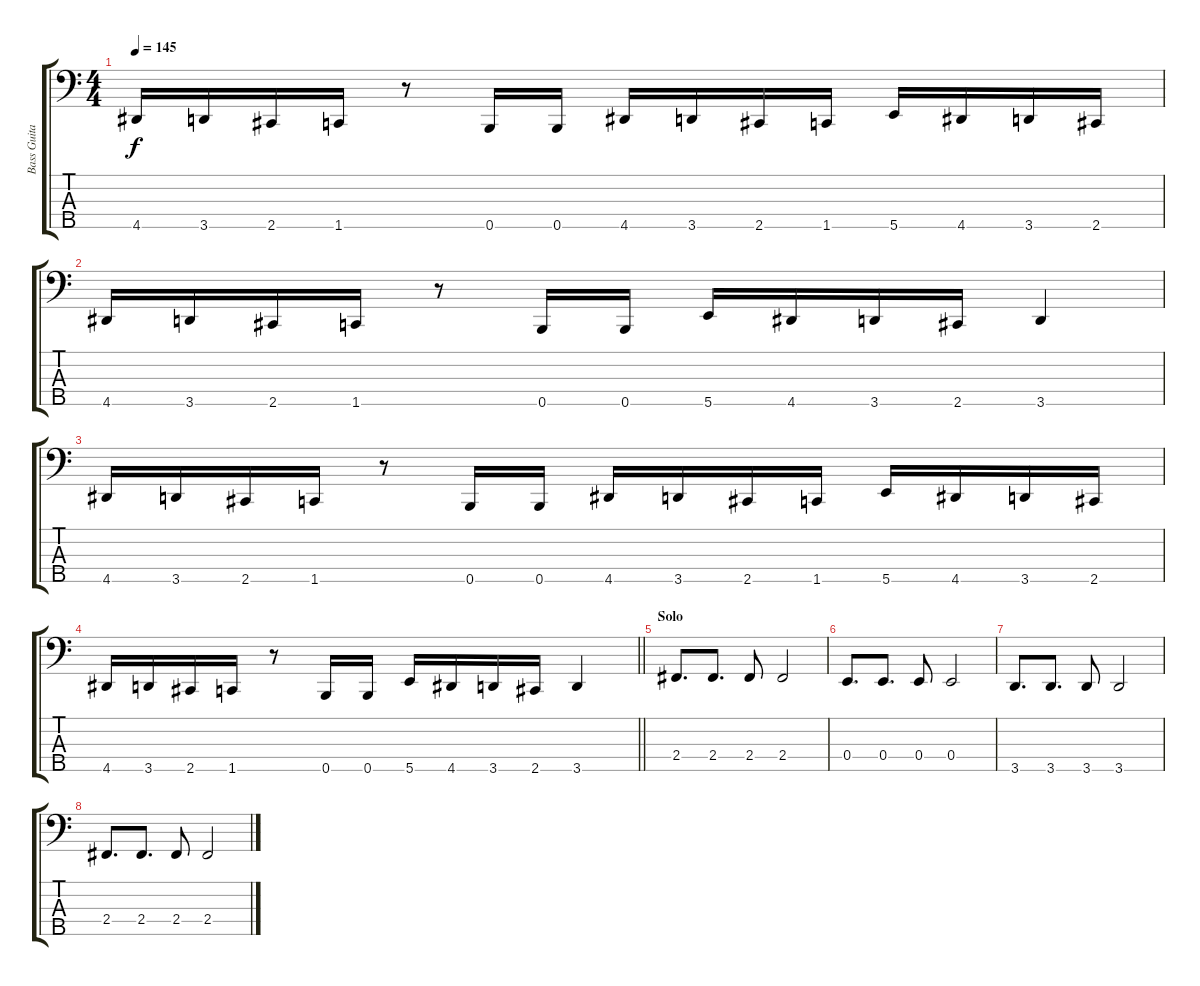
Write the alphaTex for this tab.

\track ("Bass Guitar" "Bass Guita") {instrument electricbassfinger}
\staff {score tabs}
\tuning (G2 D2 A1 E1 B0) {hide}
\ts (4 4)
\tempo 145
\clef f4
\ks c
4.5.16{dy f} 3.5.16 2.5.16 1.5.16 r.8 0.5.16 0.5.16 4.5.16 3.5.16 2.5.16 1.5.16 5.5.16 4.5.16 3.5.16 2.5.16 |
4.5.16 3.5.16 2.5.16 1.5.16 r.8 0.5.16 0.5.16 5.5.16 4.5.16 3.5.16 2.5.16 3.5.4 |
4.5.16 3.5.16 2.5.16 1.5.16 r.8 0.5.16 0.5.16 4.5.16 3.5.16 2.5.16 1.5.16 5.5.16 4.5.16 3.5.16 2.5.16 |
\barLineRight lightlight
4.5.16 3.5.16 2.5.16 1.5.16 r.8 0.5.16 0.5.16 5.5.16 4.5.16 3.5.16 2.5.16 3.5.4 |
\section ("" "Solo")
2.4.8{d} 2.4.8{d} 2.4.8 2.4.2 |
0.4.8{d} 0.4.8{d} 0.4.8 0.4.2 |
3.5.8{d} 3.5.8{d} 3.5.8 3.5.2 |
2.4.8{d} 2.4.8{d} 2.4.8 2.4.2
